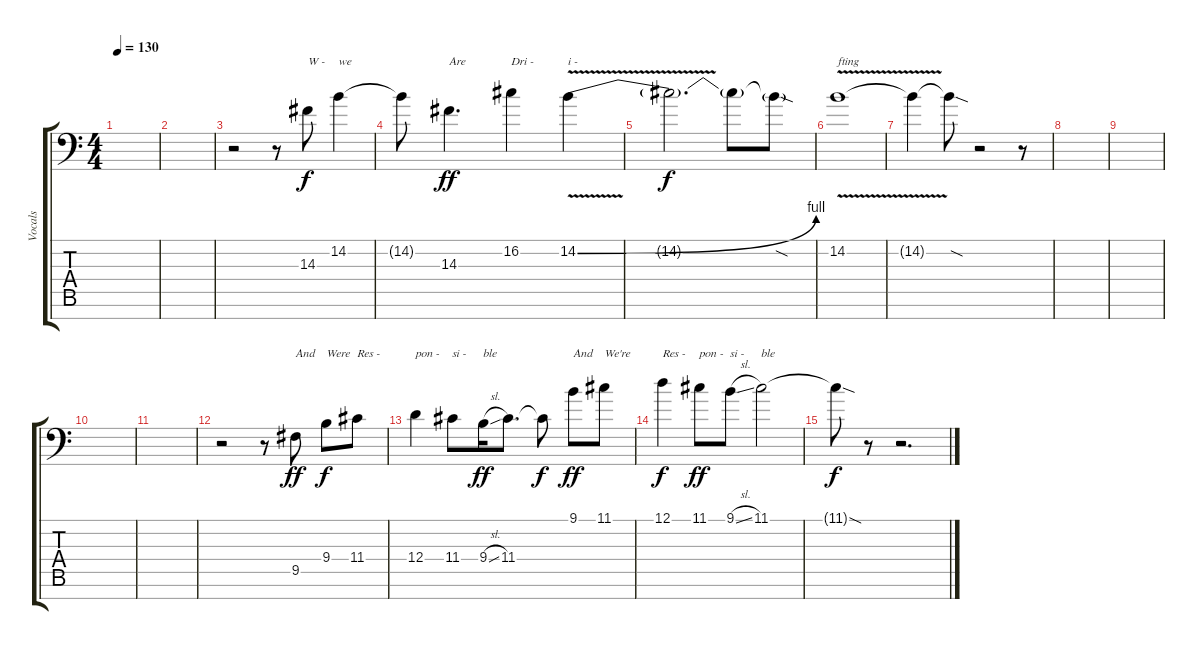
\track ("Vocals" "Vocals") {instrument bassoon}
\staff {score tabs}
\tuning (D4 A3 E3 D3 A2 E2 A1) {hide}
\ts (4 4)
\tempo 130
\clef f4
\ks c
|
|
r.2{volume 16} r.8 14.3.8{txt "W - "} 14.2.4{txt "we"} |
14.2{t}.8 14.3.4{d txt "Are" dy ff} 16.2.4{txt "Dri - "} 14.2{be (bend 0 0 60 4) v}.4{txt "i - "} |
14.2{t}.2{d dy f} 14.2{t}.8 14.2{sod t}.8 |
14.2{v}.1{txt "fting" volume 13} |
14.2{t}.4 14.2{sod t}.8 r.2 r.8 |
|
|
|
|
r.2 r.8 9.5.8{txt "And" dy ff} 9.4.8{txt "Were" dy f} 11.4.8{txt "Res - "} |
12.4.4{txt "pon - "} 11.4.8{txt "si - "} 9.4{sl}.16{txt "ble" dy ff} 11.4.8{d} 11.4{t}.8{dy f} 9.1.8{txt "And" dy ff} 11.1.8{txt "We're"} |
12.1.4{txt "Res - " dy f} 11.1.8{txt "pon - " dy ff} 9.1{sl}.8{txt "si - "} 11.1.2{txt "ble"} |
11.1{sod t}.8{dy f} r.8 r.2{d}
